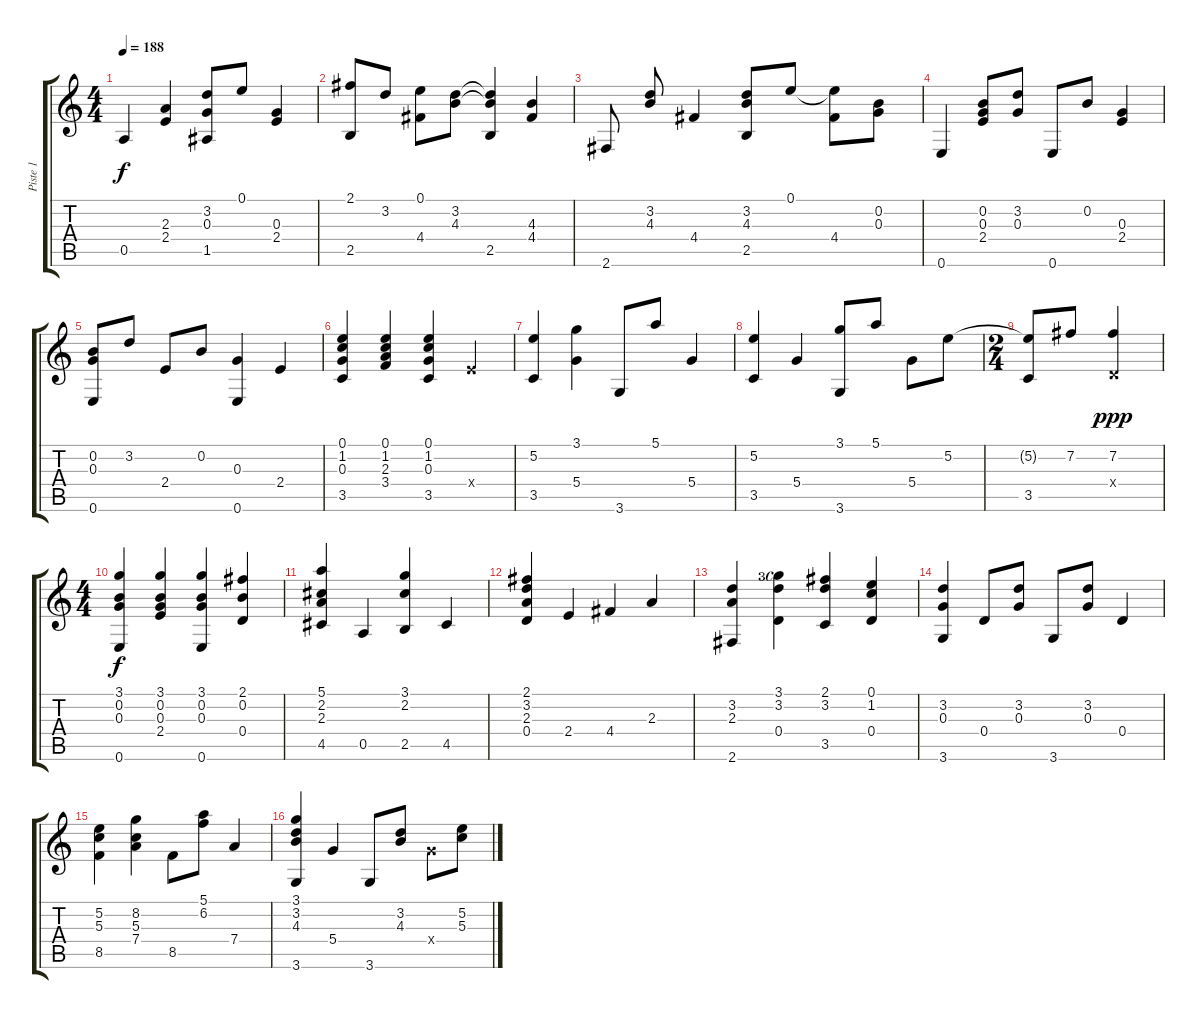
\track ("Piste 1" "Piste 1") {instrument acousticguitarsteel}
\staff {score tabs}
\tuning (E4 B3 G3 D3 A2 E2) {hide}
\ts (4 4)
\tempo 188
\clef g2
\ks c
0.5.4{dy f beam split} (2.3 2.4).4{beam Up beam split} (3.2 0.3 1.5).8 0.1.8{beam split} (0.3 2.4).4{beam Up} |
(2.1 2.5).8 3.2.8 (0.1 4.4).8 (3.2 4.3).8{beam split} (3.2{t} 4.3{t} 2.5).4{beam Up} (4.3 4.4).4{beam Up} |
2.6.8{beam split} (3.2 4.3).8{beam Up beam split} 4.4.4 (3.2 4.3 2.5).8 0.1.8 (0.1{t} 4.4).8 (0.2 0.3).8 |
0.6.4 (0.2 0.3 2.4).8 (3.2 0.3).8 0.6.8 0.2.8{beam Up} (0.3 2.4).4{beam Up} |
(0.2 0.3 0.6).8 3.2.8 2.4.8 0.2.8{beam Up beam split} (0.3 0.6).4{beam Up beam split} 2.4.4 |
(0.1 1.2 0.3 3.5).4{beam Up beam split} (0.1 1.2 2.3 3.4).4{beam Up} (0.1 1.2 0.3 3.5).4{beam Up beam split} 2.4{x}.4 |
(5.2 3.5).4 (3.1 5.4).4 3.6.8 5.1.8 5.4.4 |
(5.2 3.5).4 5.4.4 (3.1 3.6).8 5.1.8 5.4.8 5.2.8 |
\ts (2 4)
(5.2{t} 3.5).8 7.2.8 (7.2 0.4{x}).4{dy ppp} |
\ts (4 4)
(3.1 0.2 0.3 0.6).4{dy f beam Up} (3.1 0.2 0.3 2.4).4{beam Up beam split} (3.1 0.2 0.3 0.6).4{beam Up} (2.1 0.2 0.4).4{beam Up} |
(5.1 2.2 2.3 4.5).4{beam Up beam split} 0.5.4 (3.1 2.2 2.5).4 4.5.4 |
(2.1 3.2 2.3 0.4).4{beam Up beam split} 2.4.4 4.4.4 2.3.4 |
(3.2 2.3 2.6).4{beam Up beam split} (3.1{lf 4 rf 5} 3.2 0.4).4 (2.1 3.2 3.5).4 (0.1 1.2 0.4).4 |
(3.2 0.3 3.6).4{beam Up beam split} 0.4.8 (3.2 0.3).8{beam Up} 3.6.8 (3.2 0.3).8{beam Up beam split} 0.4.4 |
(5.2 5.3 8.5).4 (8.2 5.3 7.4).4 8.5.8 (5.1 6.2).8 7.4.4 |
(3.1 3.2 4.3 3.6).4{beam Up beam split} 5.4.4 3.6.8 (3.2 4.3).8{beam Up beam split} 5.4{x}.8 (5.2 5.3).8
